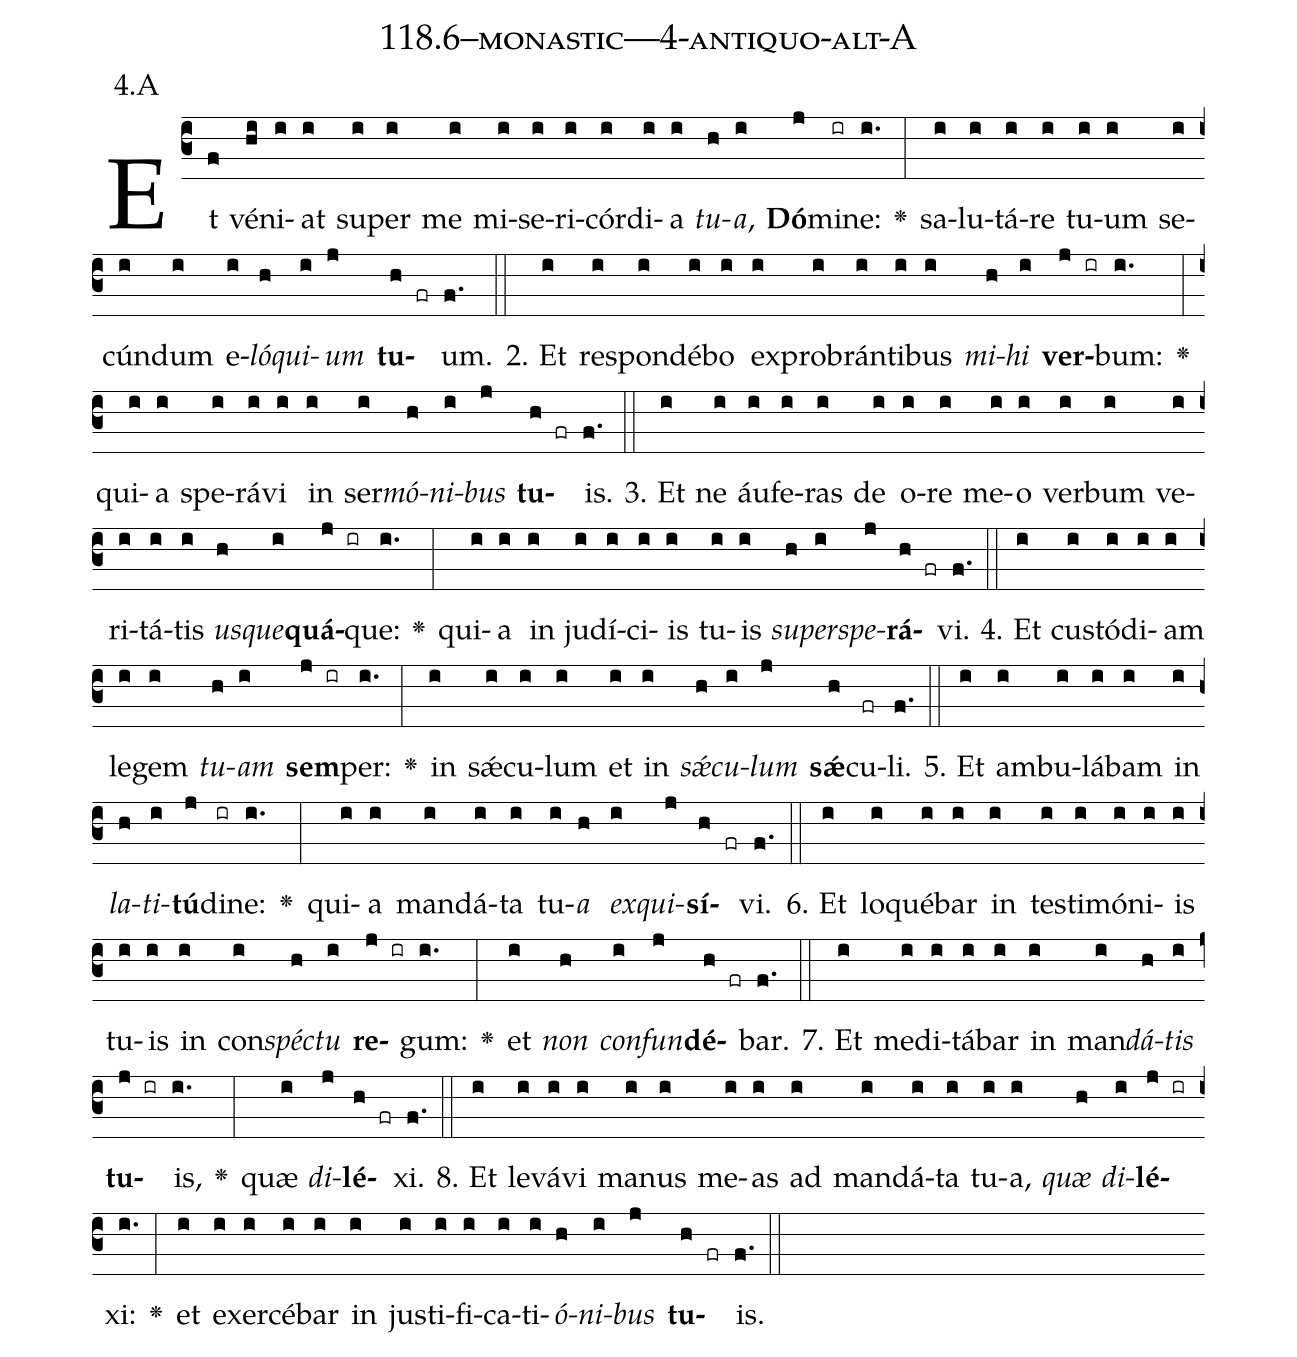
name: 118.6--monastic---4-antiquo-alt-A;
annotation: 4.A;
%%
(c3)Et(f) vé(hi)ni(i)at(i) su(i)per(i) me(i) mi(i)se(i)ri(i)cór(i)di(i)a(i) <i>tu</i>(h)<i>a</i>,(i) <b>Dó</b>(j)mi(ir)ne:(i.) <v>\greheightstar</v>(:) sa(i)lu(i)tá(i)re(i) tu(i)um(i) se(i)cún(i)dum(i) e(i)<i>ló</i>(h)<i>qui</i>(i)<i>um</i>(j) <b>tu</b>(h fr)um.(f.) (::)
2. Et(i) re(i)spon(i)dé(i)bo(i) ex(i)pro(i)brán(i)ti(i)bus(i) <i>mi</i>(h)<i>hi</i>(i) <b>ver</b>(j ir)bum:(i.) <v>\greheightstar</v>(:) qui(i)a(i) spe(i)rá(i)vi(i) in(i) ser(i)<i>mó</i>(h)<i>ni</i>(i)<i>bus</i>(j) <b>tu</b>(h fr)is.(f.) (::)
3. Et(i) ne(i) áu(i)fe(i)ras(i) de(i) o(i)re(i) me(i)o(i) ver(i)bum(i) ve(i)ri(i)tá(i)tis(i) <i>us</i>(h)<i>que</i>(i)<b>quá</b>(j ir)que:(i.) <v>\greheightstar</v>(:) qui(i)a(i) in(i) ju(i)dí(i)ci(i)is(i) tu(i)is(i) <i>su</i>(h)<i>per</i>(i)<i>spe</i>(j)<b>rá</b>(h fr)vi.(f.) (::)
4. Et(i) cus(i)tó(i)di(i)am(i) le(i)gem(i) <i>tu</i>(h)<i>am</i>(i) <b>sem</b>(j ir)per:(i.) <v>\greheightstar</v>(:) in(i) sǽ(i)cu(i)lum(i) et(i) in(i) <i>sǽ</i>(h)<i>cu</i>(i)<i>lum</i>(j) <b>sǽ</b>(h)cu(fr)li.(f.) (::)
5. Et(i) am(i)bu(i)lá(i)bam(i) in(i) <i>la</i>(h)<i>ti</i>(i)<b>tú</b>(j)di(ir)ne:(i.) <v>\greheightstar</v>(:) qui(i)a(i) man(i)dá(i)ta(i) tu(i)<i>a</i>(h) <i>ex</i>(i)<i>qui</i>(j)<b>sí</b>(h fr)vi.(f.) (::)
6. Et(i) lo(i)qué(i)bar(i) in(i) tes(i)ti(i)mó(i)ni(i)is(i) tu(i)is(i) in(i) con(i)<i>spéc</i>(h)<i>tu</i>(i) <b>re</b>(j ir)gum:(i.) <v>\greheightstar</v>(:) et(i) <i>non</i>(h) <i>con</i>(i)<i>fun</i>(j)<b>dé</b>(h fr)bar.(f.) (::)
7. Et(i) me(i)di(i)tá(i)bar(i) in(i) man(i)<i>dá</i>(h)<i>tis</i>(i) <b>tu</b>(j ir)is,(i.) <v>\greheightstar</v>(:) quæ(i) <i>di</i>(j)<b>lé</b>(h fr)xi.(f.) (::)
8. Et(i) le(i)vá(i)vi(i) ma(i)nus(i) me(i)as(i) ad(i) man(i)dá(i)ta(i) tu(i)a,(i) <i>quæ</i>(h) <i>di</i>(i)<b>lé</b>(j ir)xi:(i.) <v>\greheightstar</v>(:) et(i) ex(i)er(i)cé(i)bar(i) in(i) jus(i)ti(i)fi(i)ca(i)ti(i)<i>ó</i>(h)<i>ni</i>(i)<i>bus</i>(j) <b>tu</b>(h fr)is.(f.) (::)
